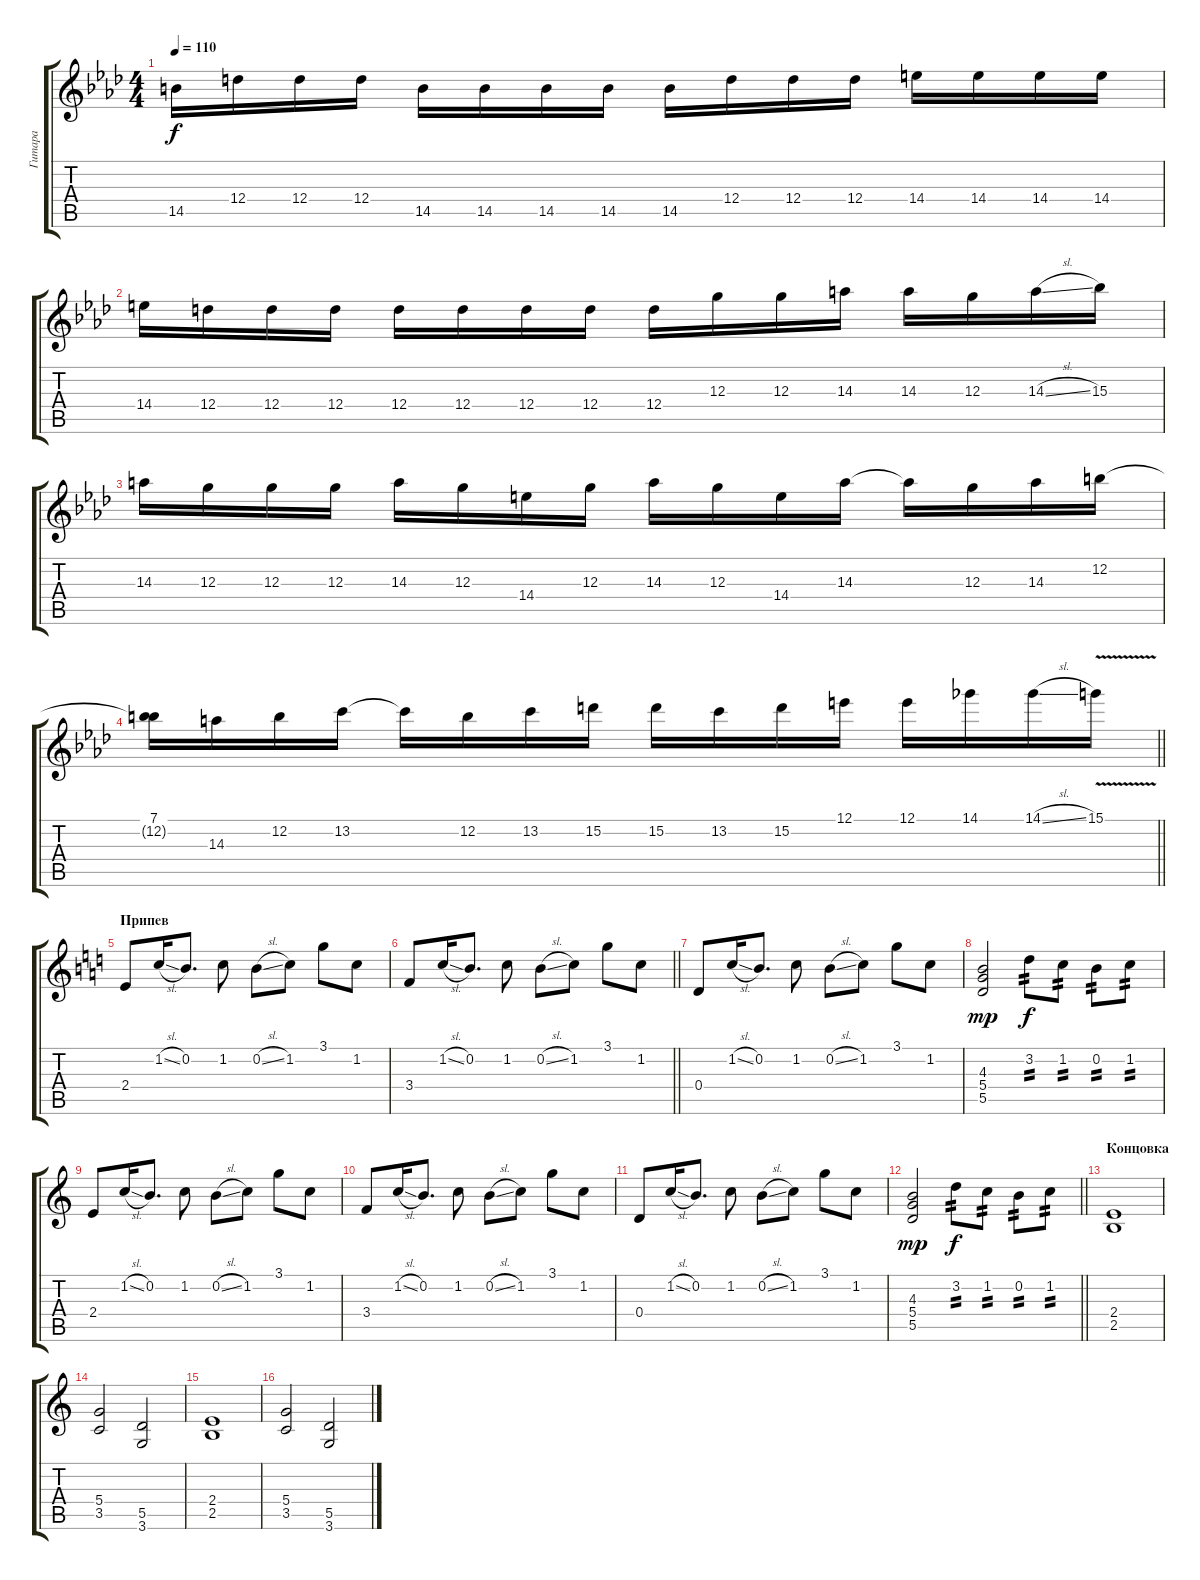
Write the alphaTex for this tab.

\track ("Гитара" "Гитара") {instrument distortionguitar}
\staff {score tabs}
\tuning (E4 B3 G3 D3 A2 E2) {hide}
\ts (4 4)
\tempo 110
\clef g2
\ks fminor
14.5.16{dy f instrument distortionguitar} 12.4.16 12.4.16 12.4.16 14.5.16 14.5.16 14.5.16 14.5.16 14.5.16 12.4.16 12.4.16 12.4.16 14.4.16 14.4.16 14.4.16 14.4.16 |
14.4.16 12.4.16 12.4.16 12.4.16 12.4.16 12.4.16 12.4.16 12.4.16 12.4.16 12.3.16 12.3.16 14.3.16 14.3.16 12.3.16 14.3{sl}.16 15.3.16 |
14.3.16 12.3.16 12.3.16 12.3.16 14.3.16 12.3.16 14.4.16 12.3.16 14.3.16 12.3.16 14.4.16 14.3.16 14.3{t}.16 12.3.16 14.3.16 12.2.16 |
\barLineRight lightlight
(7.1 12.2{t}).16 14.3.16 12.2.16 13.2.16 13.2{t}.16 12.2.16 13.2.16 15.2.16 15.2.16 13.2.16 15.2.16 12.1.16 12.1.16 14.1.16 14.1{sl}.16 15.1{v}.16 |
\section ("" "Припев")
\ks c
2.4.8{instrument overdrivenguitar} 1.2{sl}.16 0.2.8{d} 1.2.8 0.2{sl}.8 1.2.8 3.1.8 1.2.8 |
\barLineRight lightlight
3.4.8 1.2{sl}.16 0.2.8{d} 1.2.8 0.2{sl}.8 1.2.8 3.1.8 1.2.8 |
0.4.8 1.2{sl}.16 0.2.8{d} 1.2.8 0.2{sl}.8 1.2.8 3.1.8 1.2.8 |
(4.3 5.4 5.5).2{dy mp} 3.2.8{tp 2 dy f} 1.2.8{tp 2} 0.2.8{tp 2} 1.2.8{tp 2} |
2.4.8{instrument overdrivenguitar} 1.2{sl}.16 0.2.8{d} 1.2.8 0.2{sl}.8 1.2.8 3.1.8 1.2.8 |
3.4.8 1.2{sl}.16 0.2.8{d} 1.2.8 0.2{sl}.8 1.2.8 3.1.8 1.2.8 |
0.4.8 1.2{sl}.16 0.2.8{d} 1.2.8 0.2{sl}.8 1.2.8 3.1.8 1.2.8 |
\barLineRight lightlight
(4.3 5.4 5.5).2{dy mp} 3.2.8{tp 2 dy f} 1.2.8{tp 2} 0.2.8{tp 2} 1.2.8{tp 2} |
\section ("" "Концовка")
(2.4 2.5).1 |
(5.4 3.5).2 (5.5 3.6).2 |
(2.4 2.5).1 |
(5.4 3.5).2 (5.5 3.6).2
